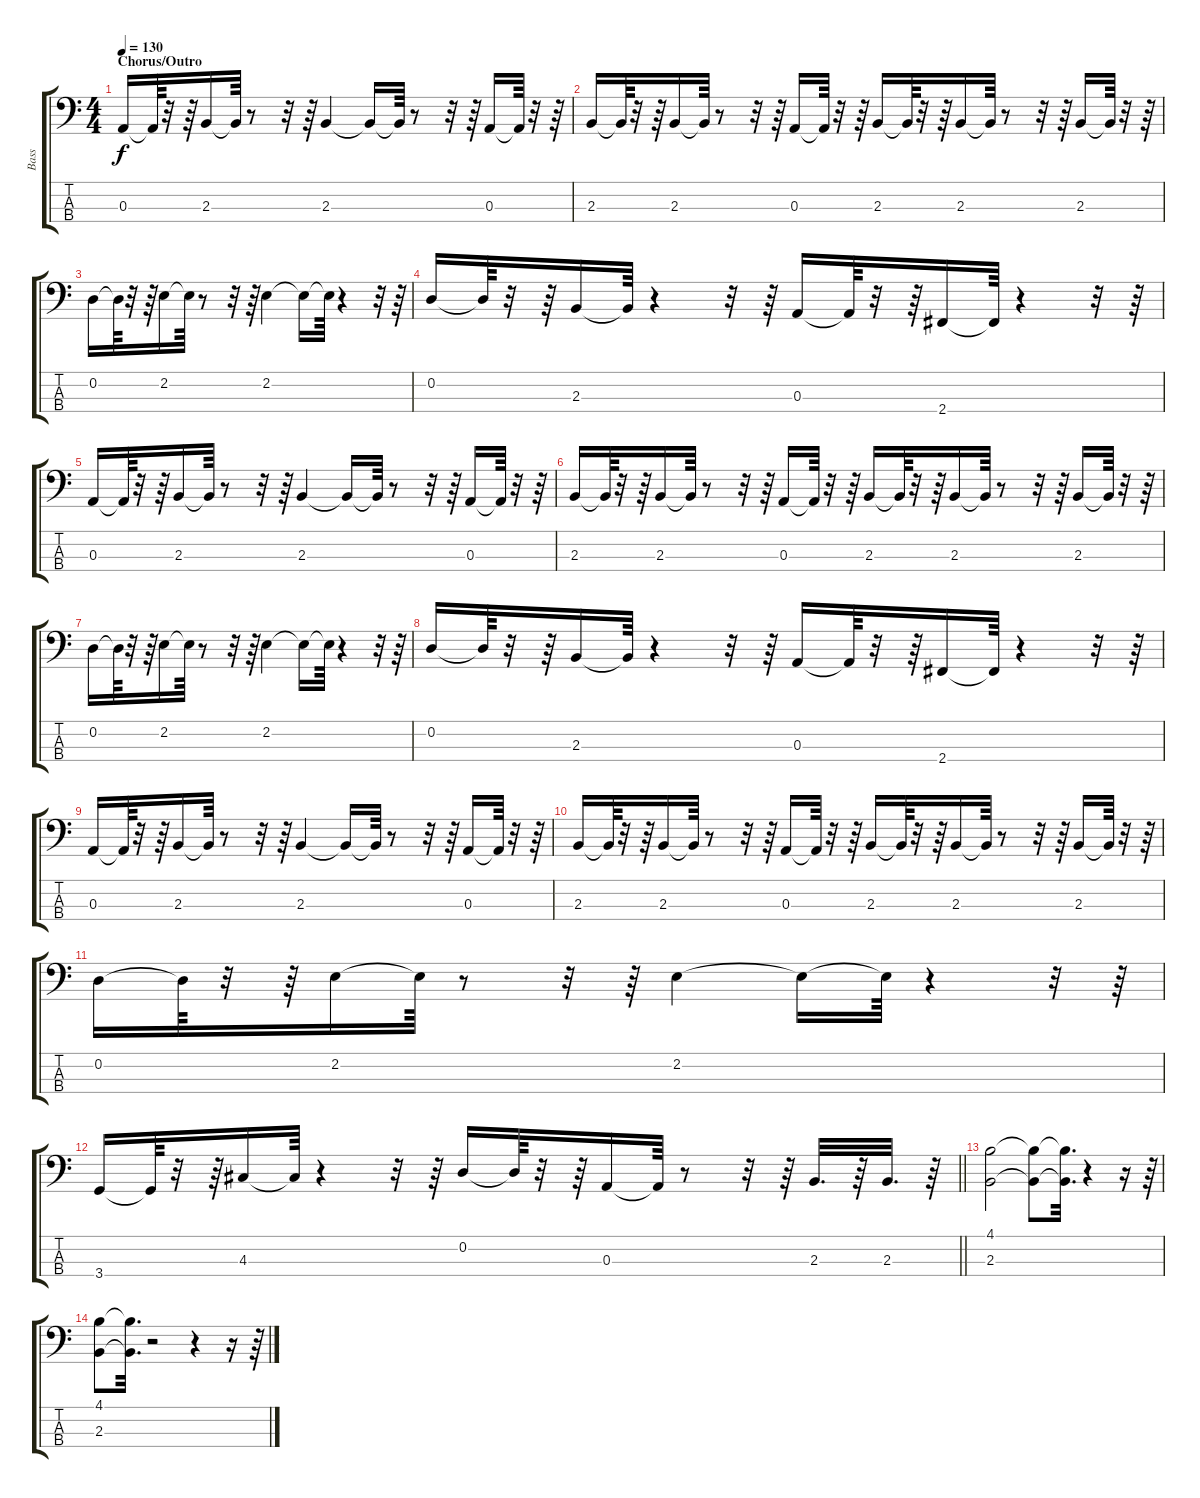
\track ("Bass" "Bass") {instrument electricbassfinger}
\staff {score tabs}
\tuning (G2 D2 A1 E1) {hide}
\ts (4 4)
\section ("" "Chorus/Outro")
\tempo 130
\clef f4
\ks c
0.3.16{dy f} 0.3{t}.64 r.32 r.64 2.3.16 2.3{t}.64 r.8 r.32 r.64 2.3.4 2.3{t}.16 2.3{t}.64 r.8 r.32 r.64 0.3.16 0.3{t}.64 r.32 r.64 |
2.3.16 2.3{t}.64 r.32 r.64 2.3.16 2.3{t}.64 r.8 r.32 r.64 0.3.16 0.3{t}.64 r.32 r.64 2.3.16 2.3{t}.64 r.32 r.64 2.3.16 2.3{t}.64 r.8 r.32 r.64 2.3.16 2.3{t}.64 r.32 r.64 |
0.2.16 0.2{t}.64 r.32 r.64 2.2.16 2.2{t}.64 r.8 r.32 r.64 2.2.4 2.2{t}.16 2.2{t}.64 r.4 r.32 r.64 |
0.2.16 0.2{t}.64 r.32 r.64 2.3.16 2.3{t}.64 r.4 r.32 r.64 0.3.16 0.3{t}.64 r.32 r.64 2.4.16 2.4{t}.64 r.4 r.32 r.64 |
0.3.16 0.3{t}.64 r.32 r.64 2.3.16 2.3{t}.64 r.8 r.32 r.64 2.3.4 2.3{t}.16 2.3{t}.64 r.8 r.32 r.64 0.3.16 0.3{t}.64 r.32 r.64 |
2.3.16 2.3{t}.64 r.32 r.64 2.3.16 2.3{t}.64 r.8 r.32 r.64 0.3.16 0.3{t}.64 r.32 r.64 2.3.16 2.3{t}.64 r.32 r.64 2.3.16 2.3{t}.64 r.8 r.32 r.64 2.3.16 2.3{t}.64 r.32 r.64 |
0.2.16 0.2{t}.64 r.32 r.64 2.2.16 2.2{t}.64 r.8 r.32 r.64 2.2.4 2.2{t}.16 2.2{t}.64 r.4 r.32 r.64 |
0.2.16 0.2{t}.64 r.32 r.64 2.3.16 2.3{t}.64 r.4 r.32 r.64 0.3.16 0.3{t}.64 r.32 r.64 2.4.16 2.4{t}.64 r.4 r.32 r.64 |
0.3.16 0.3{t}.64 r.32 r.64 2.3.16 2.3{t}.64 r.8 r.32 r.64 2.3.4 2.3{t}.16 2.3{t}.64 r.8 r.32 r.64 0.3.16 0.3{t}.64 r.32 r.64 |
2.3.16 2.3{t}.64 r.32 r.64 2.3.16 2.3{t}.64 r.8 r.32 r.64 0.3.16 0.3{t}.64 r.32 r.64 2.3.16 2.3{t}.64 r.32 r.64 2.3.16 2.3{t}.64 r.8 r.32 r.64 2.3.16 2.3{t}.64 r.32 r.64 |
0.2.16 0.2{t}.64 r.32 r.64 2.2.16 2.2{t}.64 r.8 r.32 r.64 2.2.4 2.2{t}.16 2.2{t}.64 r.4 r.32 r.64 |
\barLineRight lightlight
3.4.16 3.4{t}.64 r.32 r.64 4.3.16 4.3{t}.64 r.4 r.32 r.64 0.2.16 0.2{t}.64 r.32 r.64 0.3.16 0.3{t}.64 r.8 r.32 r.64 2.3.32{d} r.64 2.3.32{d} r.64 |
(4.1 2.3).2 (4.1{t} 2.3{t}).8 (4.1{t} 2.3{t}).32{d} r.4 r.16 r.64 |
(4.1 2.3).8 (4.1{t} 2.3{t}).32{d} r.2 r.4 r.16 r.64
